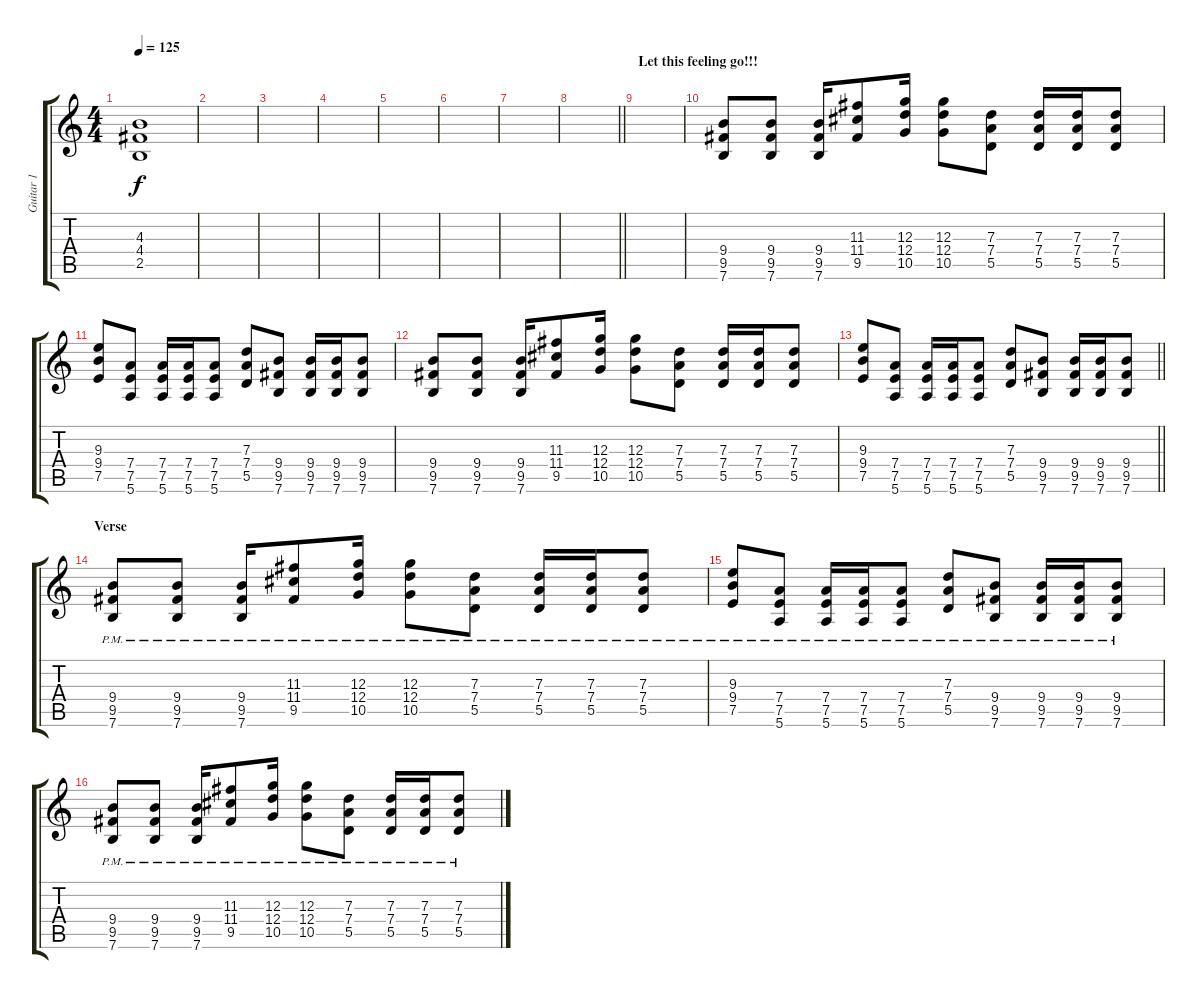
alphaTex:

\track ("Guitar 1" "Guitar 1") {instrument distortionguitar}
\staff {score tabs}
\tuning (E4 B3 G3 D3 A2 E2) {hide}
\ts (4 4)
\tempo 125
\clef g2
\ks c
(4.3{t} 4.4{t} 2.5{t}).1{dy f} |
|
|
|
|
|
|
\barLineRight lightlight
|
\section ("" "Let this feeling go!!!")
|
(9.4 9.5 7.6).8 (9.4 9.5 7.6).8 (9.4 9.5 7.6).16 (11.3 11.4 9.5).8 (12.3 12.4 10.5).16 (12.3 12.4 10.5).8 (7.3 7.4 5.5).8 (7.3 7.4 5.5).16 (7.3 7.4 5.5).16 (7.3 7.4 5.5).8 |
(9.3 9.4 7.5).8 (7.4 7.5 5.6).8 (7.4 7.5 5.6).16 (7.4 7.5 5.6).16 (7.4 7.5 5.6).8 (7.3 7.4 5.5).8 (9.4 9.5 7.6).8 (9.4 9.5 7.6).16 (9.4 9.5 7.6).16 (9.4 9.5 7.6).8 |
(9.4 9.5 7.6).8 (9.4 9.5 7.6).8 (9.4 9.5 7.6).16 (11.3 11.4 9.5).8 (12.3 12.4 10.5).16 (12.3 12.4 10.5).8 (7.3 7.4 5.5).8 (7.3 7.4 5.5).16 (7.3 7.4 5.5).16 (7.3 7.4 5.5).8 |
\barLineRight lightlight
(9.3 9.4 7.5).8 (7.4 7.5 5.6).8 (7.4 7.5 5.6).16 (7.4 7.5 5.6).16 (7.4 7.5 5.6).8 (7.3 7.4 5.5).8 (9.4 9.5 7.6).8 (9.4 9.5 7.6).16 (9.4 9.5 7.6).16 (9.4 9.5 7.6).8 |
\section ("" "Verse")
(9.4{pm} 9.5{pm} 7.6{pm}).8 (9.4{pm} 9.5{pm} 7.6{pm}).8 (9.4{pm} 9.5{pm} 7.6{pm}).16 (11.3{pm} 11.4{pm} 9.5{pm}).8 (12.3{pm} 12.4{pm} 10.5{pm}).16 (12.3{pm} 12.4{pm} 10.5{pm}).8 (7.3{pm} 7.4{pm} 5.5{pm}).8 (7.3{pm} 7.4{pm} 5.5{pm}).16 (7.3{pm} 7.4{pm} 5.5{pm}).16 (7.3{pm} 7.4{pm} 5.5{pm}).8 |
(9.3{pm} 9.4{pm} 7.5{pm}).8 (7.4{pm} 7.5{pm} 5.6{pm}).8 (7.4{pm} 7.5{pm} 5.6{pm}).16 (7.4{pm} 7.5{pm} 5.6{pm}).16 (7.4{pm} 7.5{pm} 5.6{pm}).8 (7.3{pm} 7.4{pm} 5.5{pm}).8 (9.4{pm} 9.5{pm} 7.6{pm}).8 (9.4{pm} 9.5{pm} 7.6{pm}).16 (9.4{pm} 9.5{pm} 7.6{pm}).16 (9.4{pm} 9.5{pm} 7.6{pm}).8 |
(9.4{pm} 9.5{pm} 7.6{pm}).8 (9.4{pm} 9.5{pm} 7.6{pm}).8 (9.4{pm} 9.5{pm} 7.6{pm}).16 (11.3{pm} 11.4{pm} 9.5{pm}).8 (12.3{pm} 12.4{pm} 10.5{pm}).16 (12.3{pm} 12.4{pm} 10.5{pm}).8 (7.3{pm} 7.4{pm} 5.5{pm}).8 (7.3{pm} 7.4{pm} 5.5{pm}).16 (7.3{pm} 7.4{pm} 5.5{pm}).16 (7.3{pm} 7.4{pm} 5.5{pm}).8
